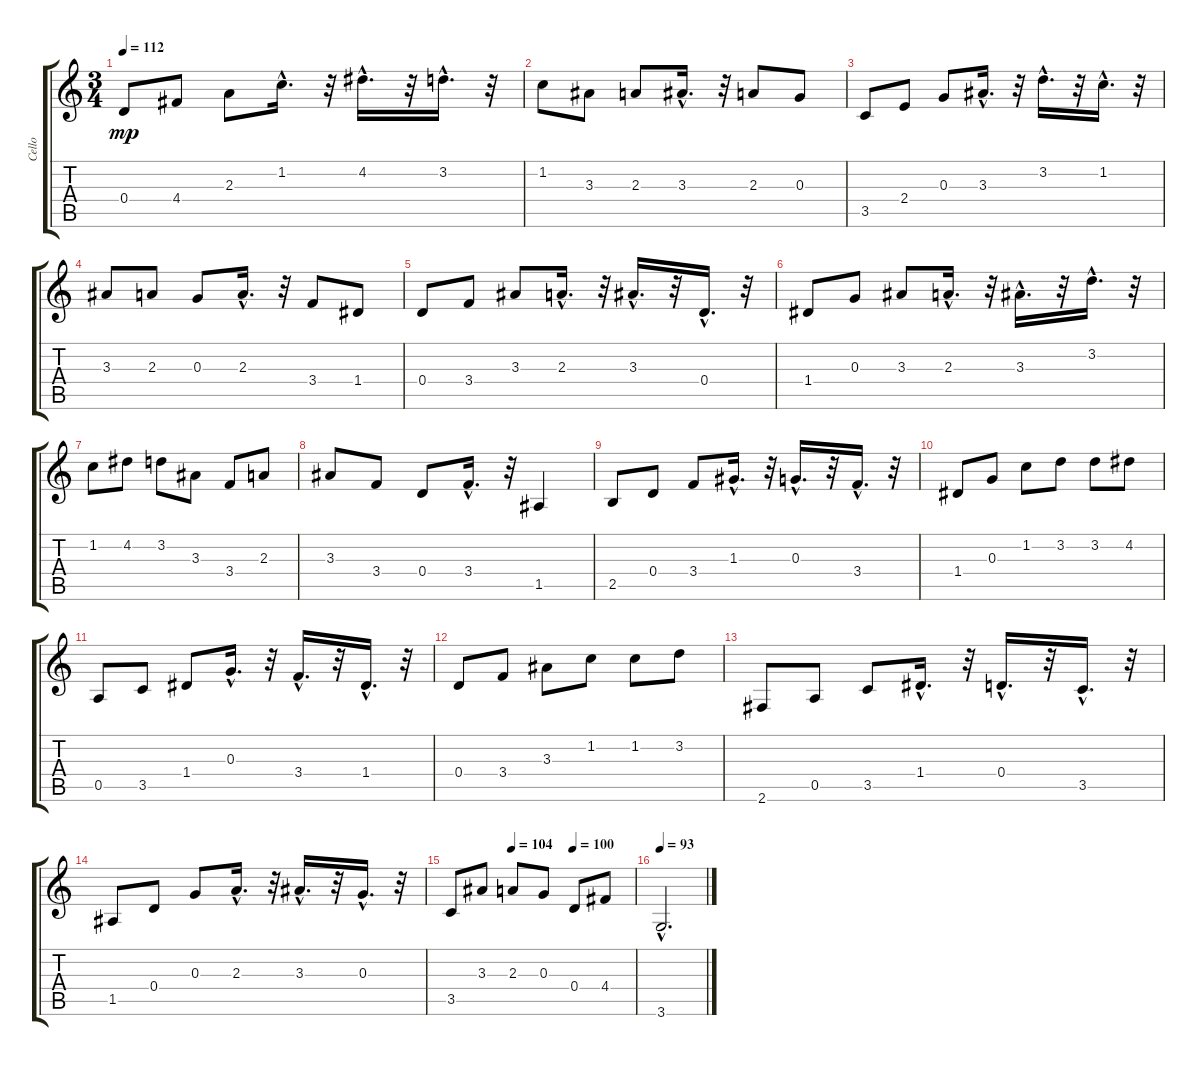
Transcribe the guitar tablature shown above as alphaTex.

\track ("Cello" "Cello") {instrument acousticguitarnylon}
\staff {score tabs}
\tuning (E4 B3 G3 D3 A2 E2) {hide}
\ts (3 4)
\tempo 112
\clef g2
\ks c
0.4.8{dy mp} 4.4.8 2.3.8 1.2{hac}.16{d} r.32 4.2{hac}.16{d} r.32 3.2{hac}.16{d} r.32 |
1.2.8 3.3.8 2.3.8 3.3{hac}.16{d} r.32 2.3.8 0.3.8 |
3.5.8 2.4.8 0.3.8 3.3{hac}.16{d} r.32 3.2{hac}.16{d} r.32 1.2{hac}.16{d} r.32 |
3.3.8 2.3.8 0.3.8 2.3{hac}.16{d} r.32 3.4.8 1.4.8 |
0.4.8 3.4.8 3.3.8 2.3{hac}.16{d} r.32 3.3{hac}.16{d} r.32 0.4{hac}.16{d} r.32 |
1.4.8 0.3.8 3.3.8 2.3{hac}.16{d} r.32 3.3{hac}.16{d} r.32 3.2{hac}.16{d} r.32 |
1.2.8 4.2.8 3.2.8 3.3.8 3.4.8 2.3.8 |
3.3.8 3.4.8 0.4.8 3.4{hac}.16{d} r.32 1.5.4 |
2.5.8 0.4.8 3.4.8 1.3{hac}.16{d} r.32 0.3{hac}.16{d} r.32 3.4{hac}.16{d} r.32 |
1.4.8 0.3.8 1.2.8 3.2.8 3.2.8 4.2.8 |
0.5.8 3.5.8 1.4.8 0.3{hac}.16{d} r.32 3.4{hac}.16{d} r.32 1.4{hac}.16{d} r.32 |
0.4.8 3.4.8 3.3.8 1.2.8 1.2.8 3.2.8 |
2.6.8 0.5.8 3.5.8 1.4{hac}.16{d} r.32 0.4{hac}.16{d} r.32 3.5{hac}.16{d} r.32 |
1.5.8 0.4.8 0.3.8 2.3{hac}.16{d} r.32 3.3{hac}.16{d} r.32 0.3{hac}.16{d} r.32 |
\tempo (104 0.3333333333333333)
\tempo (100 0.6666666666666666)
3.5.8 3.3.8 2.3.8 0.3.8 0.4.8 4.4.8 |
\tempo 93
3.6{hac}.2{d}
